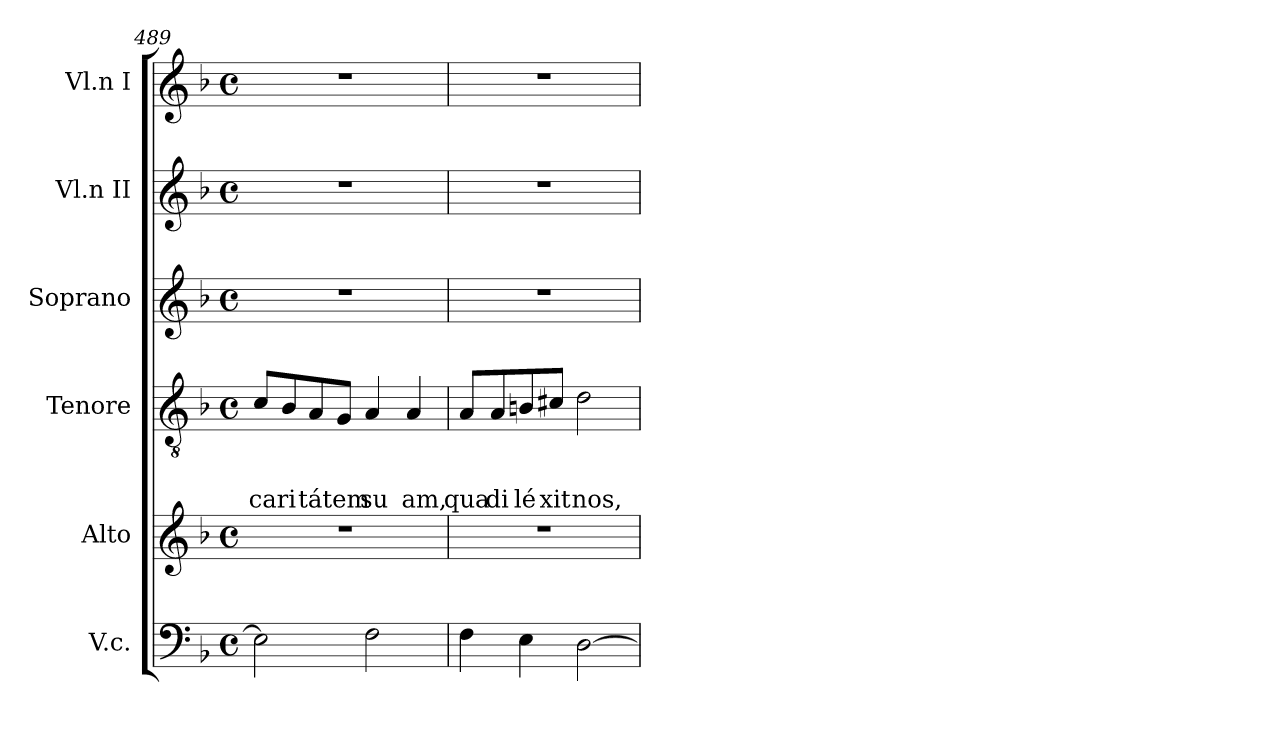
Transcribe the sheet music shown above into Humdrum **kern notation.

**kern	**kern	**kern	**text	**text	**text	**kern	**kern	**kern
*part6	*part5	*part4	*part4	*part4	*part4	*part3	*part2	*part1
*staff6	*staff5	*staff4	*staff4	*staff4	*staff4	*staff3	*staff2	*staff1
*I"V.c.	*I"Alto	*I"Tenore	*	*	*	*I"Soprano	*I"Vl.n II	*I"Vl.n I
*I'V.c.	*I'Alto	*I'Tenore	*	*	*	*I'Soprano	*I'Vl.n II	*I'Vl.n I
*clefF4	*clefG2	*clefGv2	*	*	*	*clefG2	*clefG2	*clefG2
*k[b-]	*k[b-]	*k[b-]	*	*	*	*k[b-]	*k[b-]	*k[b-]
*F:	*F:	*F:	*	*	*	*F:	*F:	*F:
*M4/4	*M4/4	*M4/4	*	*	*	*M4/4	*M4/4	*M4/4
*met(c)	*met(c)	*met(c)	*	*	*	*met(c)	*met(c)	*met(c)
=489	=489	=489	=489	=489	=489	=489	=489	=489
!	!	!	!	!	!LO:LY:b	!	!	!
2E\]	1r	8c/L	.	.	ca	1r	1r	1r
!	!	!	!	!	!LO:LY:b	!	!	!
.	.	8B-/	.	.	ri	.	.	.
!	!	!	!	!	!LO:LY:b	!	!	!
.	.	8A/	.	.	tátem	.	.	.
.	.	8G/J	.	.	.	.	.	.
!	!	!	!	!	!LO:LY:b	!	!	!
2F\	.	4A/	.	.	su	.	.	.
!	!	!	!	!	!LO:LY:b	!	!	!
.	.	4A/	.	.	am,	.	.	.
=490	=490	=490	=490	=490	=490	=490	=490	=490
!	!	!	!	!	!LO:LY:b	!	!	!
4F\	1r	8A/L	.	.	qua	1r	1r	1r
!	!	!	!	!	!LO:LY:b	!	!	!
.	.	8A/	.	.	di	.	.	.
!	!	!	!	!	!LO:LY:b	!	!	!
4E\	.	8Bn/	.	.	lé	.	.	.
!	!	!	!	!	!LO:LY:b	!	!	!
.	.	8c#X/J	.	.	xit	.	.	.
!	!	!	!	!	!LO:LY:b	!	!	!
[>2D\	.	2d\	.	.	nos,	.	.	.
=	=	=	=	=	=	=	=	=
*-	*-	*-	*-	*-	*-	*-	*-	*-
